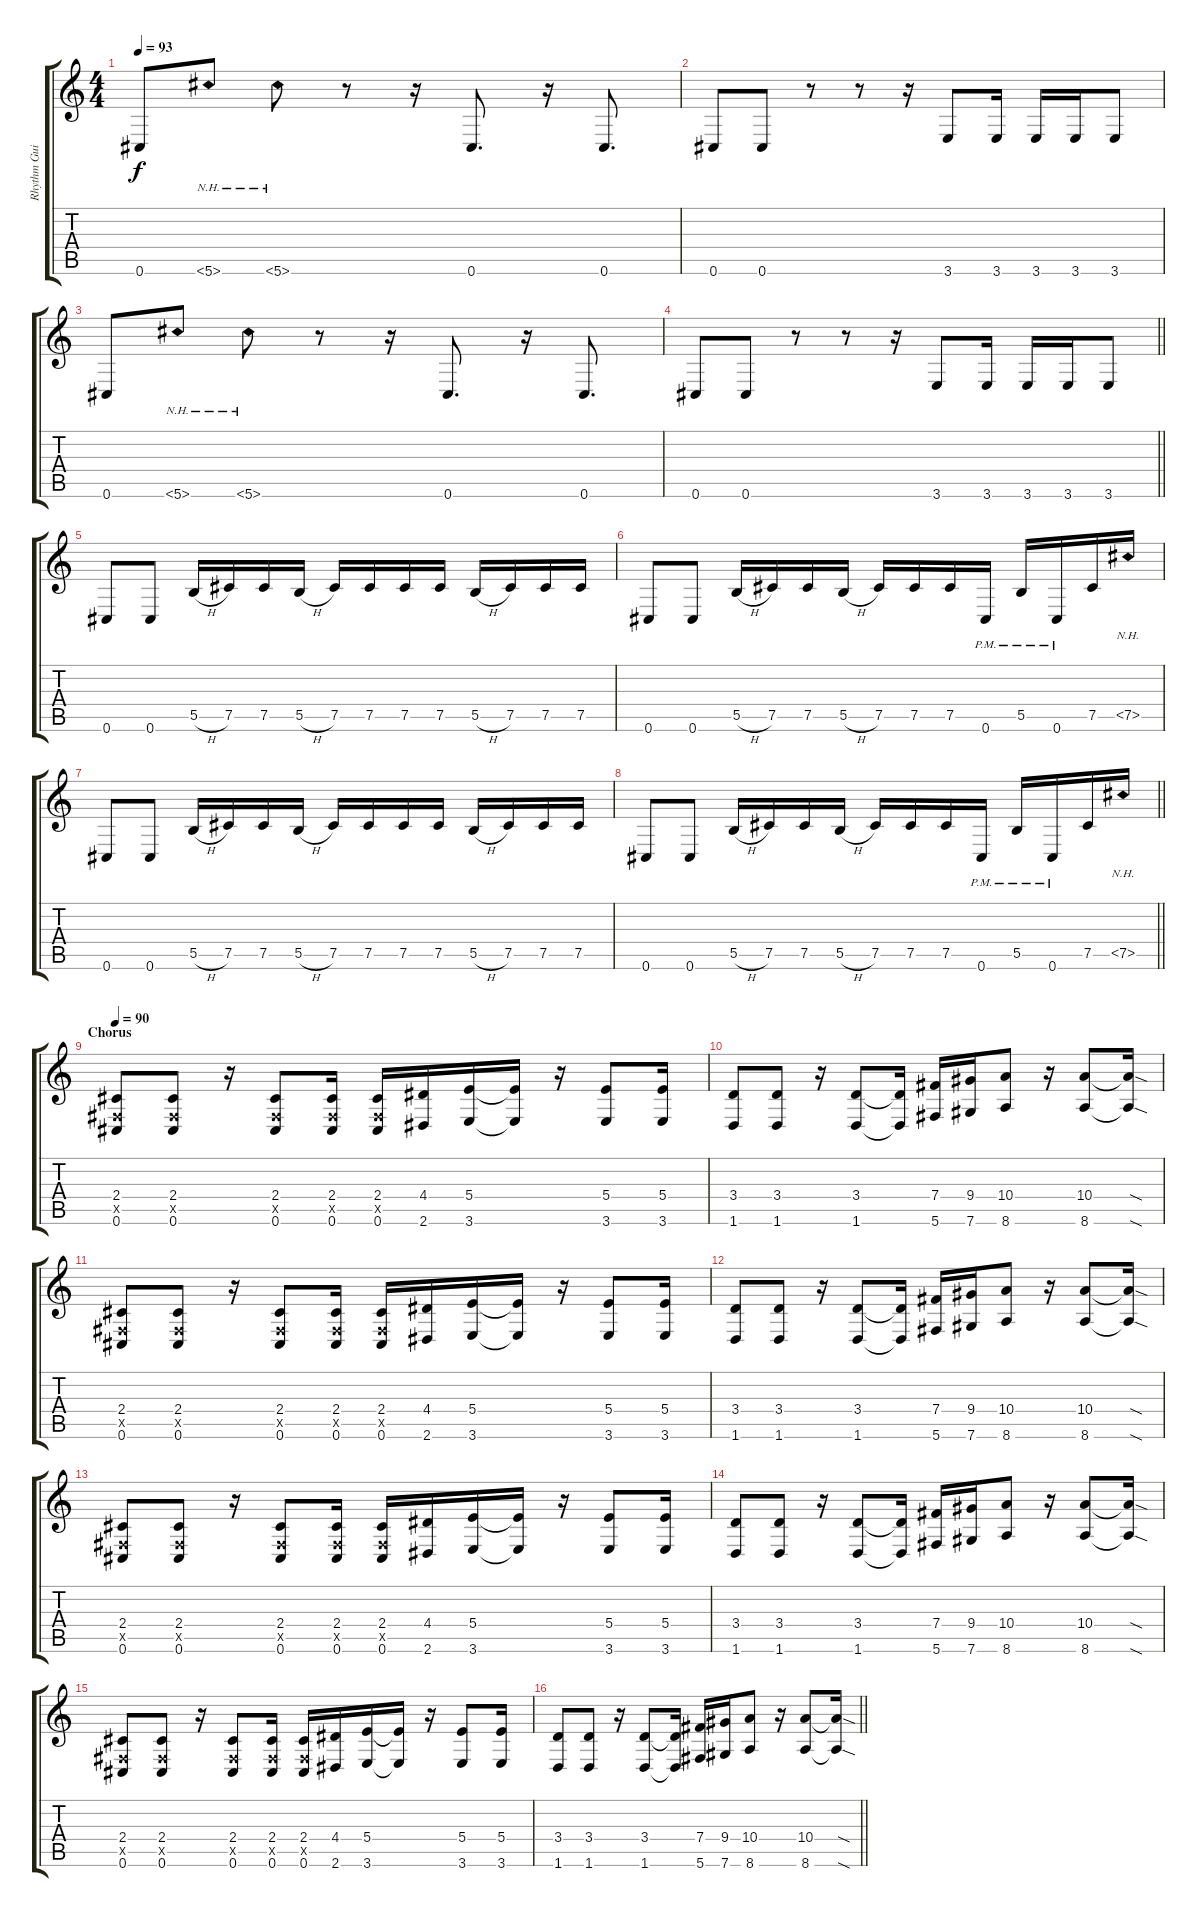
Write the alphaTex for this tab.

\track ("Rhythm Guitar" "Rhythm Gui") {instrument distortionguitar}
\staff {score tabs}
\tuning (Db4 Ab3 E3 B2 Gb2 Db2) {hide}
\ts (4 4)
\tempo 93
\clef g2
\ks c
0.6.8{dy f} 5.6{nh}.8 5.6{nh}.8 r.8 r.16 0.6.8{d} r.16 0.6.8{d} |
0.6.8 0.6.8 r.8 r.8 r.16 3.6.8 3.6.16 3.6.16 3.6.16 3.6.8 |
0.6.8 5.6{nh}.8 5.6{nh}.8 r.8 r.16 0.6.8{d} r.16 0.6.8{d} |
\barLineRight lightlight
0.6.8 0.6.8 r.8 r.8 r.16 3.6.8 3.6.16 3.6.16 3.6.16 3.6.8 |
\section ("" "")
0.6.8{volume 9} 0.6.8 5.5{h}.16 7.5.16 7.5.16 5.5{h}.16 7.5.16 7.5.16 7.5.16 7.5.16 5.5{h}.16 7.5.16 7.5.16 7.5.16 |
0.6.8 0.6.8 5.5{h}.16 7.5.16 7.5.16 5.5{h}.16 7.5.16 7.5.16 7.5.16 0.6{pm}.16 5.5{pm}.16 0.6{pm}.16 7.5.16 7.5{nh}.16 |
0.6.8 0.6.8 5.5{h}.16 7.5.16 7.5.16 5.5{h}.16 7.5.16 7.5.16 7.5.16 7.5.16 5.5{h}.16 7.5.16 7.5.16 7.5.16 |
\barLineRight lightlight
0.6.8 0.6.8 5.5{h}.16 7.5.16 7.5.16 5.5{h}.16 7.5.16 7.5.16 7.5.16 0.6{pm}.16 5.5{pm}.16 0.6{pm}.16 7.5.16 7.5{nh}.16 |
\section ("" "Chorus")
\tempo 90
(2.4 0.5{x} 0.6).8{volume 16 balance 8} (2.4 0.5{x} 0.6).8 r.16 (2.4 0.5{x} 0.6).8 (2.4 0.5{x} 0.6).16 (2.4 0.5{x} 0.6).16 (4.4 2.6).16 (5.4 3.6).16 (5.4{t} 3.6{t}).16 r.16 (5.4 3.6).8 (5.4 3.6).16 |
(3.4 1.6).8 (3.4 1.6).8 r.16 (3.4 1.6).8 (3.4{t} 1.6{t}).16 (7.4 5.6).16 (9.4 7.6).16 (10.4 8.6).8 r.16 (10.4 8.6).8 (10.4{sod t} 8.6{sod t}).16 |
(2.4 0.5{x} 0.6).8 (2.4 0.5{x} 0.6).8 r.16 (2.4 0.5{x} 0.6).8 (2.4 0.5{x} 0.6).16 (2.4 0.5{x} 0.6).16 (4.4 2.6).16 (5.4 3.6).16 (5.4{t} 3.6{t}).16 r.16 (5.4 3.6).8 (5.4 3.6).16 |
(3.4 1.6).8 (3.4 1.6).8 r.16 (3.4 1.6).8 (3.4{t} 1.6{t}).16 (7.4 5.6).16 (9.4 7.6).16 (10.4 8.6).8 r.16 (10.4 8.6).8 (10.4{sod t} 8.6{sod t}).16 |
(2.4 0.5{x} 0.6).8 (2.4 0.5{x} 0.6).8 r.16 (2.4 0.5{x} 0.6).8 (2.4 0.5{x} 0.6).16 (2.4 0.5{x} 0.6).16 (4.4 2.6).16 (5.4 3.6).16 (5.4{t} 3.6{t}).16 r.16 (5.4 3.6).8 (5.4 3.6).16 |
(3.4 1.6).8 (3.4 1.6).8 r.16 (3.4 1.6).8 (3.4{t} 1.6{t}).16 (7.4 5.6).16 (9.4 7.6).16 (10.4 8.6).8 r.16 (10.4 8.6).8 (10.4{sod t} 8.6{sod t}).16 |
(2.4 0.5{x} 0.6).8 (2.4 0.5{x} 0.6).8 r.16 (2.4 0.5{x} 0.6).8 (2.4 0.5{x} 0.6).16 (2.4 0.5{x} 0.6).16 (4.4 2.6).16 (5.4 3.6).16 (5.4{t} 3.6{t}).16 r.16 (5.4 3.6).8 (5.4 3.6).16 |
\barLineRight lightlight
(3.4 1.6).8 (3.4 1.6).8 r.16 (3.4 1.6).8 (3.4{t} 1.6{t}).16 (7.4 5.6).16 (9.4 7.6).16 (10.4 8.6).8 r.16 (10.4 8.6).8 (10.4{sod t} 8.6{sod t}).16
